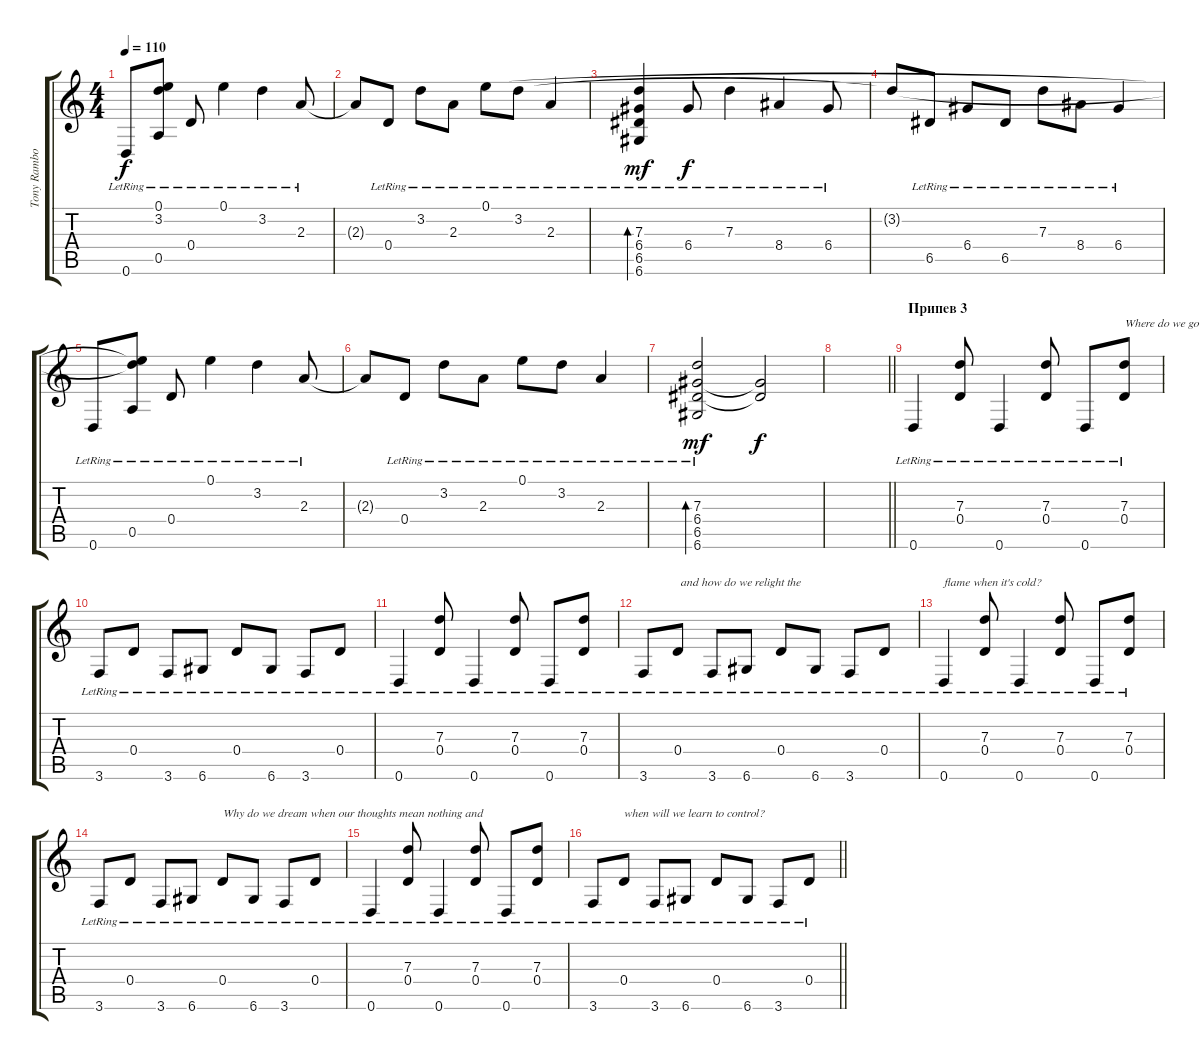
\track ("Tony Rambola [Acoustic Guitar] 12 String" "Tony Rambo") {instrument acousticguitarsteel}
\staff {score tabs}
\tuning (E4 B3 G3 D3 A2 D2) {hide}
\ts (4 4)
\tempo 110
\clef g2
\ks c
0.6{lr}.8{dy f} (0.1{t} 3.2{t} 0.5{lr}).8 0.4{lr}.8 0.1{lr}.4 3.2{lr}.4 2.3{lr}.8 |
2.3{t}.8 0.4{lr}.8 3.2{lr}.8 2.3{lr}.8 0.1{lr}.8 3.2{lr}.8 2.3{lr}.4 |
(7.3{lr} 6.4{lr} 6.5{lr} 6.6{lr}).4{bd 120 dy mf} 6.4{lr}.8{dy f} 7.3{lr}.4 8.4{lr}.4 6.4{lr}.8 |
3.2{t}.8 6.5{lr}.8 6.4{lr}.8 6.5{lr}.8 7.3{lr}.8 8.4{lr}.8 6.4{lr}.4 |
0.6{lr}.8 (0.1{t} 3.2{t} 0.5{lr}).8 0.4{lr}.8 0.1{lr}.4 3.2{lr}.4 2.3{lr}.8 |
2.3{t}.8 0.4{lr}.8 3.2{lr}.8 2.3{lr}.8 0.1{lr}.8 3.2{lr}.8 2.3{lr}.4 |
(7.3{lr} 6.4{lr} 6.5{lr} 6.6{lr}).2{bd 60 dy mf} (6.4{t} 6.5{t}).2{dy f} |
\barLineRight lightlight
|
\section ("" "Припев 3")
0.6{lr}.4 (7.3{lr} 0.4{lr}).8 0.6{lr}.4 (7.3{lr} 0.4{lr}).8 0.6{lr}.8 (7.3{lr} 0.4{lr}).8{txt "Where do we go when we just don't know,"} |
3.6{lr}.8 0.4{lr}.8 3.6{lr}.8 6.6{lr}.8 0.4{lr}.8 6.6{lr}.8 3.6{lr}.8 0.4{lr}.8 |
0.6{lr}.4 (7.3{lr} 0.4{lr}).8 0.6{lr}.4 (7.3{lr} 0.4{lr}).8 0.6{lr}.8 (7.3{lr} 0.4{lr}).8 |
3.6{lr}.8 0.4{lr}.8{txt " and how do we relight the "} 3.6{lr}.8 6.6{lr}.8 0.4{lr}.8 6.6{lr}.8 3.6{lr}.8 0.4{lr}.8 |
0.6{lr}.4{txt "flame when it's cold? "} (7.3{lr} 0.4{lr}).8 0.6{lr}.4 (7.3{lr} 0.4{lr}).8 0.6{lr}.8 (7.3{lr} 0.4{lr}).8 |
3.6{lr}.8 0.4{lr}.8 3.6{lr}.8 6.6{lr}.8 0.4{lr}.8{txt "Why do we dream when our thoughts mean nothing and"} 6.6{lr}.8 3.6{lr}.8 0.4{lr}.8 |
0.6{lr}.4 (7.3{lr} 0.4{lr}).8 0.6{lr}.4 (7.3{lr} 0.4{lr}).8 0.6{lr}.8 (7.3{lr} 0.4{lr}).8 |
\barLineRight lightlight
3.6{lr}.8 0.4{lr}.8{txt "when will we learn to control?"} 3.6{lr}.8 6.6{lr}.8 0.4{lr}.8 6.6{lr}.8 3.6{lr}.8 0.4{lr}.8
